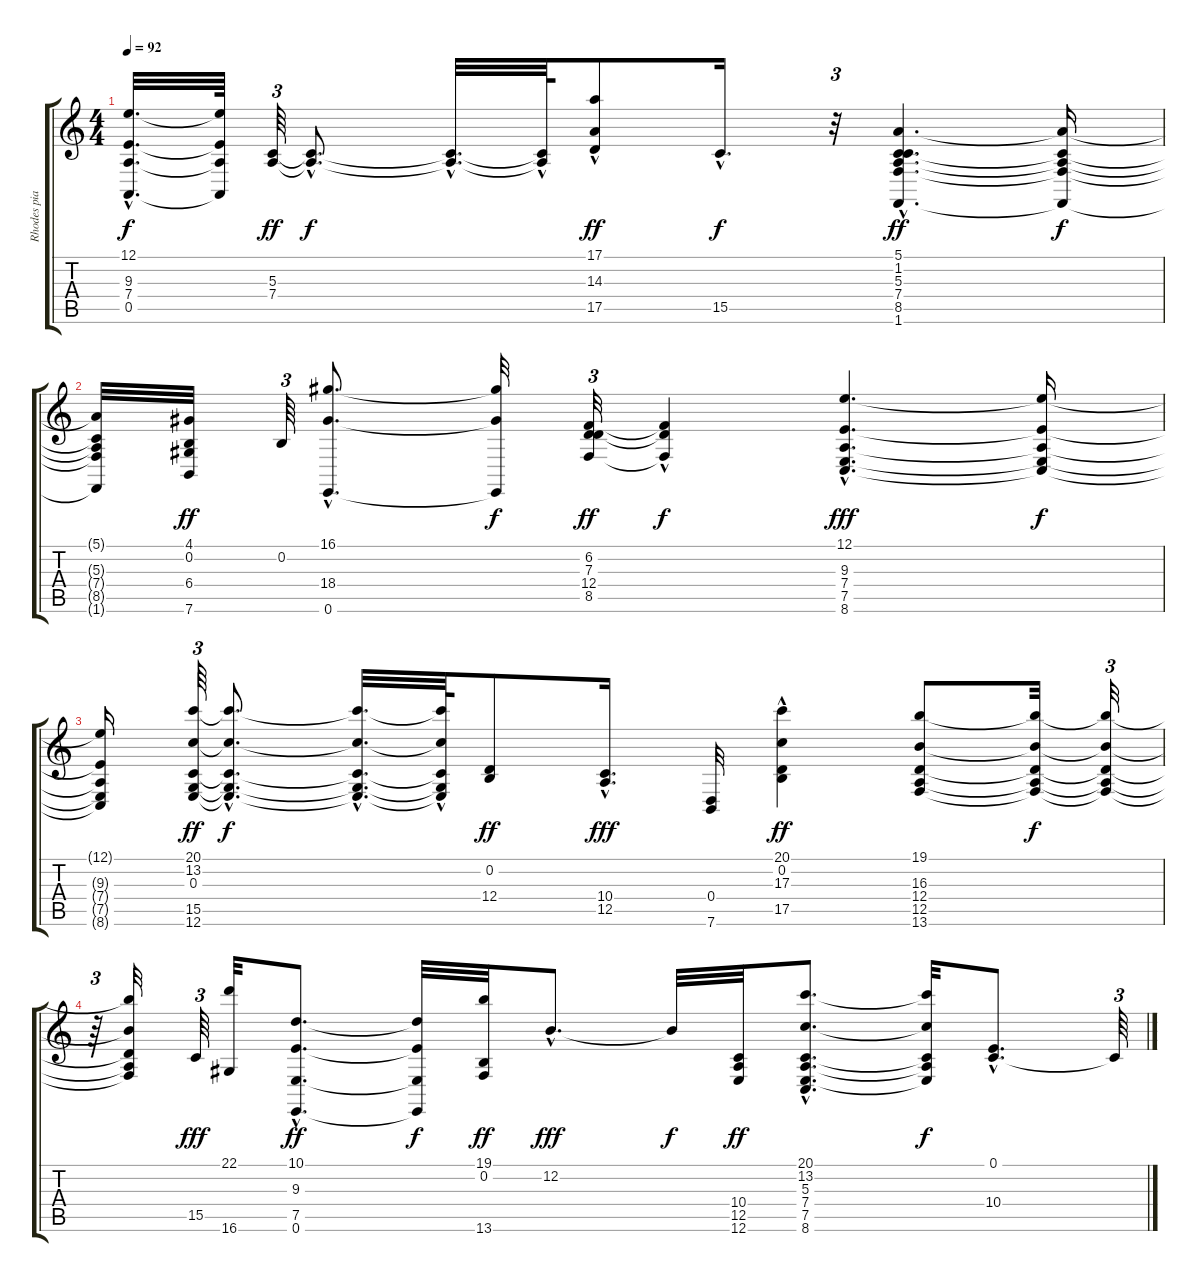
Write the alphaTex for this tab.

\track ("Rhodes piano" "Rhodes pia") {instrument stringensemble1}
\staff {score tabs}
\tuning (E4 B3 G3 D3 A2 E2) {hide}
\ts (4 4)
\tempo 92
\clef g2
\ks c
(12.1{hac t} 9.3{hac t} 7.4{hac t} 0.5{hac t}).32{d dy f} (12.1{t} 9.3{t} 7.4{t} 0.5{t}).64 (5.3 7.4).64{tu (3 2) dy ff} (5.3{hac t} 7.4{hac t}).8{d dy f} (5.3{hac t} 7.4{hac t}).32{d} (5.3{t} 7.4{hac t}).64 (17.1{hac} 14.3{hac} 17.5).8{dy ff} 15.5{hac}.16{d dy f} r.32{tu (3 2)} (5.1{hac} 1.2 5.3{hac} 7.4{hac} 8.5{hac} 1.6{hac}).4{d dy ff} (5.1{t} 5.3{t} 7.4{t} 8.5{t} 1.6{t}).16{dy f} |
(5.1{t} 5.3{t} 7.4{t} 8.5{t} 1.6{t}).32 (4.1 0.2 6.4 7.6).32{dy ff} 0.2.64{tu (3 2)} (16.1{hac} 18.4{hac} 0.6{hac}).8{d} (16.1{t} 18.4{t} 0.6{t}).32{dy f} (6.2 7.3 12.4 8.5).32{tu (3 2) dy ff} (6.2{hac t} 12.4{hac t} 8.5{hac t}).4{dy f} (12.1{hac} 9.3{hac} 7.4{hac} 7.5{hac} 8.6{hac}).4{d dy fff} (12.1{t} 9.3{t} 7.4{t} 7.5{t} 8.6{t}).16{dy f} |
(12.1{t} 9.3{t} 7.4{t} 7.5{t} 8.6{t}).16 (20.1 13.2 0.3 15.5 12.6).64{tu (3 2) dy ff} (20.1{hac t} 13.2{hac t} 0.3{hac t} 15.5{hac t} 12.6{hac t}).8{d dy f} (20.1{hac t} 13.2{hac t} 0.3{hac t} 15.5{hac t} 12.6{hac t}).32{d} (20.1{hac t} 13.2{t} 0.3{t} 15.5{t} 12.6{hac t}).64 (0.2 12.4).8{dy ff} (10.4{hac} 12.5).16{d dy fff} (0.4 7.6).32 (20.1 0.2{hac} 17.3 17.5).4{dy ff} (19.1 16.3 12.4 12.5 13.6).8 (19.1{t} 16.3{t} 12.4{t} 12.5{t} 13.6{t}).32{dy f} (19.1{t} 16.3{t} 12.4{t} 12.5{t} 13.6{t}).32{tu (3 2)} |
r.64{tu (3 2)} (19.1{t} 16.3{t} 12.4{t} 12.5{t} 13.6{t}).32 15.5.64{tu (3 2) dy fff} (22.1 16.6).32 (10.1{hac} 9.3{hac} 7.5{hac} 0.6{hac}).8{d dy ff} (10.1{t} 9.3{t} 7.5{t} 0.6{t}).32{dy f} (19.1 0.2 13.6).32{dy ff} 12.2{hac}.8{d dy fff} 12.2{t}.32{dy f} (10.4 12.5 12.6).32{dy ff} (20.1{hac} 13.2{hac} 5.3{hac} 7.4{hac} 7.5{hac} 8.6).8{d} (20.1{t} 13.2{t} 5.3{t} 7.4{t} 7.5{t}).32{dy f} (0.1{hac} 10.4{hac}).8{d} 10.4{t}.64{tu (3 2)}
